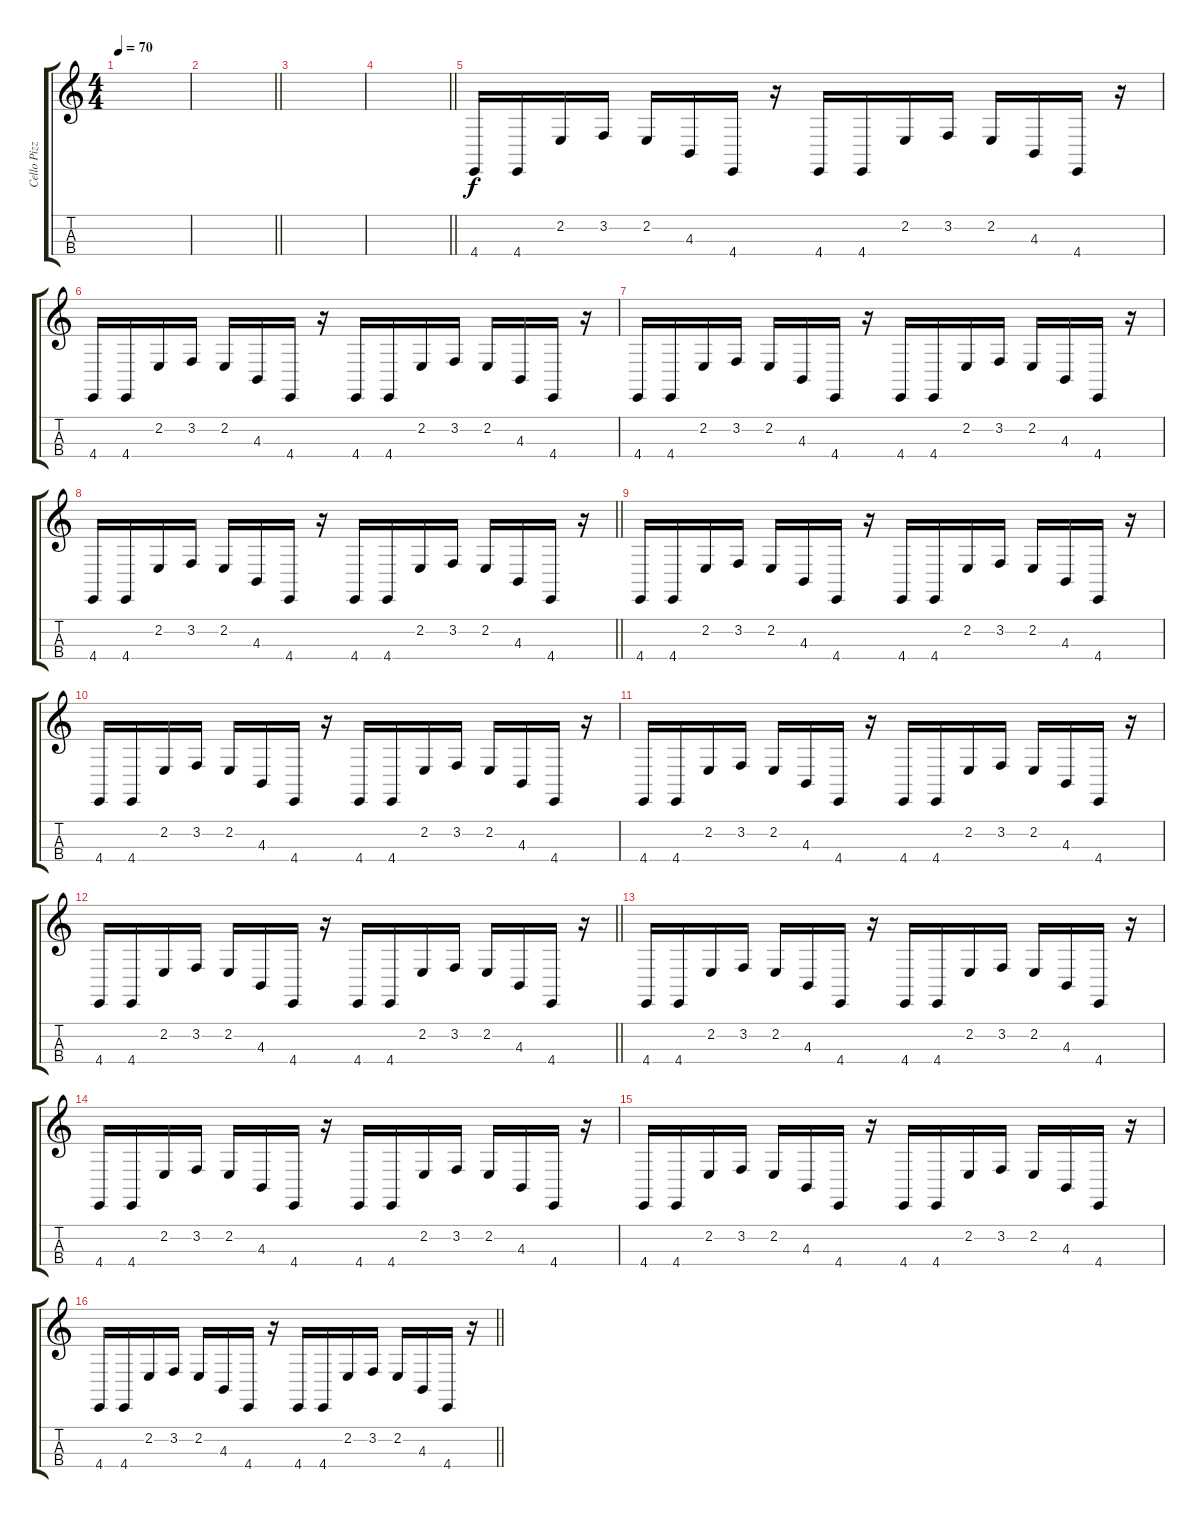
\track ("Cello Pizz" "Cello Pizz") {instrument pizzicatostrings}
\staff {score tabs}
\tuning (A3 D3 G2 C2) {hide}
\ts (4 4)
\tempo 70
\clef g2
\ks c
|
\barLineRight lightlight
|
|
\barLineRight lightlight
|
\section ("" "")
4.4.16 4.4.16 2.2.16 3.2.16 2.2.16 4.3.16 4.4.16 r.16 4.4.16 4.4.16 2.2.16 3.2.16 2.2.16 4.3.16 4.4.16 r.16 |
4.4.16 4.4.16 2.2.16 3.2.16 2.2.16 4.3.16 4.4.16 r.16 4.4.16 4.4.16 2.2.16 3.2.16 2.2.16 4.3.16 4.4.16 r.16 |
4.4.16 4.4.16 2.2.16 3.2.16 2.2.16 4.3.16 4.4.16 r.16 4.4.16 4.4.16 2.2.16 3.2.16 2.2.16 4.3.16 4.4.16 r.16 |
\barLineRight lightlight
4.4.16 4.4.16 2.2.16 3.2.16 2.2.16 4.3.16 4.4.16 r.16 4.4.16 4.4.16 2.2.16 3.2.16 2.2.16 4.3.16 4.4.16 r.16 |
4.4.16 4.4.16 2.2.16 3.2.16 2.2.16 4.3.16 4.4.16 r.16 4.4.16 4.4.16 2.2.16 3.2.16 2.2.16 4.3.16 4.4.16 r.16 |
4.4.16 4.4.16 2.2.16 3.2.16 2.2.16 4.3.16 4.4.16 r.16 4.4.16 4.4.16 2.2.16 3.2.16 2.2.16 4.3.16 4.4.16 r.16 |
4.4.16 4.4.16 2.2.16 3.2.16 2.2.16 4.3.16 4.4.16 r.16 4.4.16 4.4.16 2.2.16 3.2.16 2.2.16 4.3.16 4.4.16 r.16 |
\barLineRight lightlight
4.4.16 4.4.16 2.2.16 3.2.16 2.2.16 4.3.16 4.4.16 r.16 4.4.16 4.4.16 2.2.16 3.2.16 2.2.16 4.3.16 4.4.16 r.16 |
4.4.16 4.4.16 2.2.16 3.2.16 2.2.16 4.3.16 4.4.16 r.16 4.4.16 4.4.16 2.2.16 3.2.16 2.2.16 4.3.16 4.4.16 r.16 |
4.4.16 4.4.16 2.2.16 3.2.16 2.2.16 4.3.16 4.4.16 r.16 4.4.16 4.4.16 2.2.16 3.2.16 2.2.16 4.3.16 4.4.16 r.16 |
4.4.16 4.4.16 2.2.16 3.2.16 2.2.16 4.3.16 4.4.16 r.16 4.4.16 4.4.16 2.2.16 3.2.16 2.2.16 4.3.16 4.4.16 r.16 |
\barLineRight lightlight
4.4.16 4.4.16 2.2.16 3.2.16 2.2.16 4.3.16 4.4.16 r.16 4.4.16 4.4.16 2.2.16 3.2.16 2.2.16 4.3.16 4.4.16 r.16
